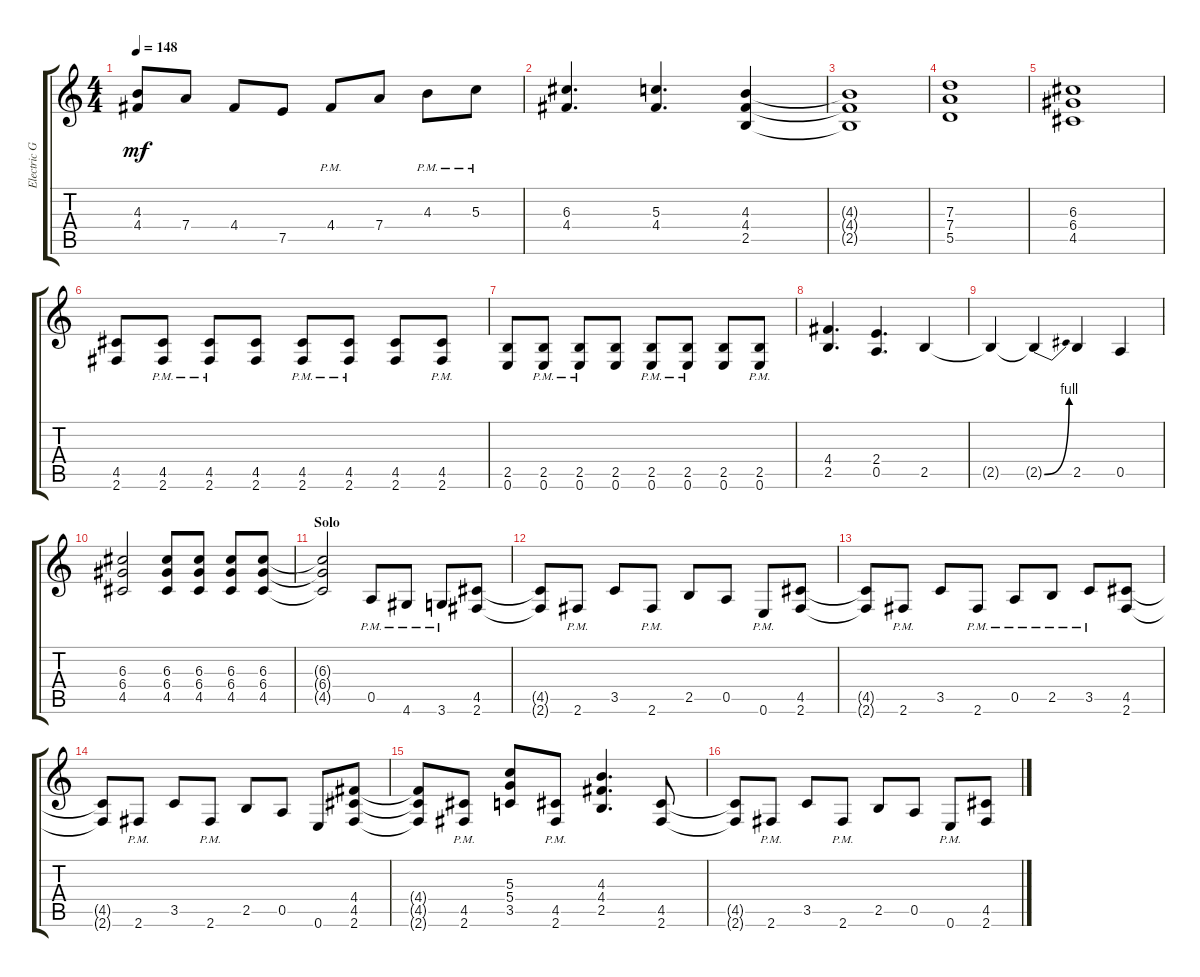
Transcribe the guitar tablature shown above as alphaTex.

\track ("Electric Guitar Rhythm (Drive)" "Electric G") {instrument distortionguitar}
\staff {score tabs}
\tuning (E4 B3 G3 D3 A2 E2) {hide}
\ts (4 4)
\tempo 148
\clef g2
\ks c
(4.3{t} 4.4{t}).8{dy mf} 7.4.8 4.4.8 7.5.8 4.4{pm}.8 7.4.8 4.3{pm}.8 5.3{pm}.8 |
(6.3 4.4).4{d} (5.3 4.4).4{d} (4.3 4.4 2.5).4 |
(4.3{t} 4.4{t} 2.5{t}).1 |
(7.3 7.4 5.5).1 |
(6.3 6.4 4.5).1 |
(4.5 2.6).8 (4.5{pm} 2.6{pm}).8 (4.5{pm} 2.6{pm}).8 (4.5 2.6).8 (4.5{pm} 2.6{pm}).8 (4.5{pm} 2.6{pm}).8 (4.5 2.6).8 (4.5{pm} 2.6{pm}).8 |
(2.5 0.6).8 (2.5{pm} 0.6{pm}).8 (2.5{pm} 0.6{pm}).8 (2.5 0.6).8 (2.5{pm} 0.6{pm}).8 (2.5{pm} 0.6{pm}).8 (2.5 0.6).8 (2.5{pm} 0.6{pm}).8 |
(4.4 2.5).4{d} (2.4 0.5).4{d} 2.5.4 |
2.5{t}.4 2.5{be (bend 0 0 60 4) t}.4 2.5.4 0.5.4 |
(6.3 6.4 4.5).2 (6.3 6.4 4.5).8 (6.3 6.4 4.5).8 (6.3 6.4 4.5).8 (6.3 6.4 4.5).8 |
\section ("" "Solo")
(6.3{t} 6.4{t} 4.5{t}).2 0.5{pm}.8 4.6{pm}.8 3.6{pm}.8 (4.5 2.6).8 |
(4.5{t} 2.6{t}).8 2.6{pm}.8 3.5.8 2.6{pm}.8 2.5.8 0.5.8 0.6{pm}.8 (4.5 2.6).8 |
(4.5{t} 2.6{t}).8 2.6{pm}.8 3.5.8 2.6{pm}.8 0.5{pm}.8 2.5{pm}.8 3.5{pm}.8 (4.5 2.6).8 |
(4.5{t} 2.6{t}).8 2.6{pm}.8 3.5.8 2.6{pm}.8 2.5.8 0.5.8 0.6.8 (4.4 4.5 2.6).8 |
(4.4{t} 4.5{t} 2.6{t}).8 (4.5{pm} 2.6{pm}).8 (5.3 5.4 3.5).8 (4.5{pm} 2.6{pm}).8 (4.3 4.4 2.5).4{d} (4.5 2.6).8 |
(4.5{t} 2.6{t}).8 2.6{pm}.8 3.5.8 2.6{pm}.8 2.5.8 0.5.8 0.6{pm}.8 (4.5 2.6).8
